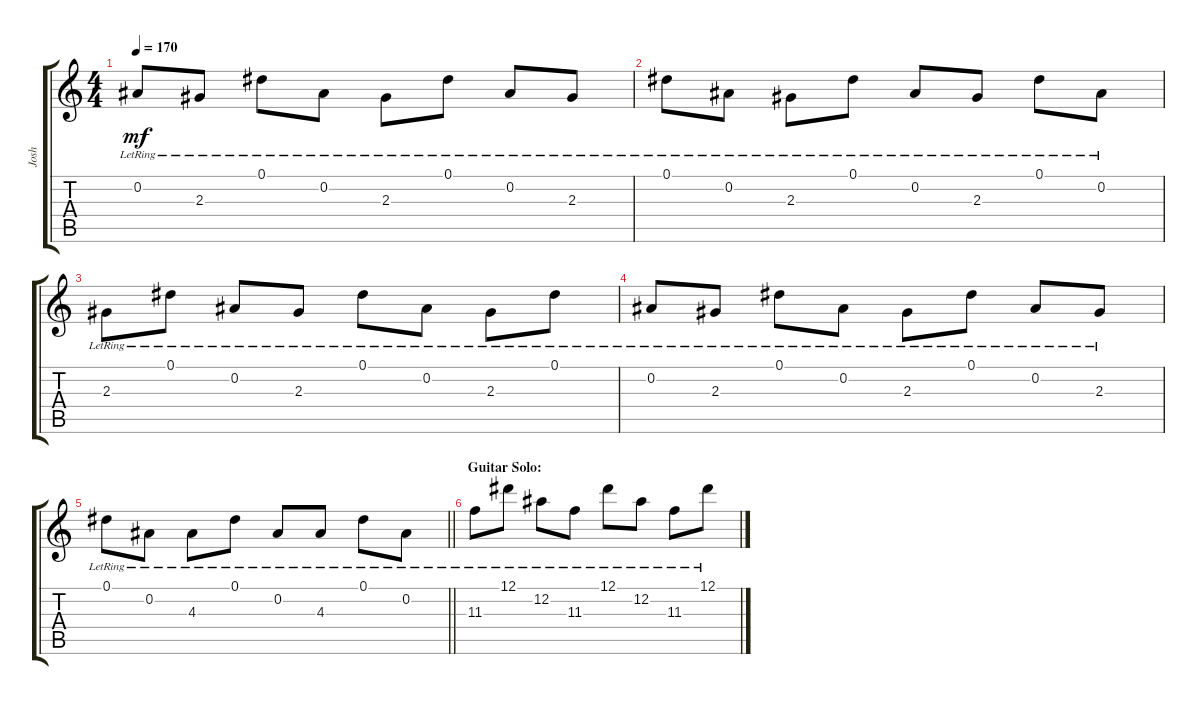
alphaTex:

\track ("Josh" "Josh") {instrument electricguitarclean}
\staff {score tabs}
\tuning (Eb4 Bb3 Gb3 Db3 Ab2 Db2) {hide}
\ts (4 4)
\tempo 170
\clef g2
\ks c
0.2{lr}.8{dy mf} 2.3{lr}.8 0.1{lr}.8 0.2{lr}.8 2.3{lr}.8 0.1{lr}.8 0.2{lr}.8 2.3{lr}.8 |
0.1{lr}.8 0.2{lr}.8 2.3{lr}.8 0.1{lr}.8 0.2{lr}.8 2.3{lr}.8 0.1{lr}.8 0.2{lr}.8 |
2.3{lr}.8 0.1{lr}.8 0.2{lr}.8 2.3{lr}.8 0.1{lr}.8 0.2{lr}.8 2.3{lr}.8 0.1{lr}.8 |
0.2{lr}.8 2.3{lr}.8 0.1{lr}.8 0.2{lr}.8 2.3{lr}.8 0.1{lr}.8 0.2{lr}.8 2.3{lr}.8 |
\barLineRight lightlight
0.1{lr}.8 0.2{lr}.8 4.3{lr}.8 0.1{lr}.8 0.2{lr}.8 4.3{lr}.8 0.1{lr}.8 0.2{lr}.8 |
\section ("" "Guitar Solo:")
11.3{lr}.8 12.1{lr}.8 12.2{lr}.8 11.3{lr}.8 12.1{lr}.8 12.2{lr}.8 11.3{lr}.8 12.1{lr}.8
